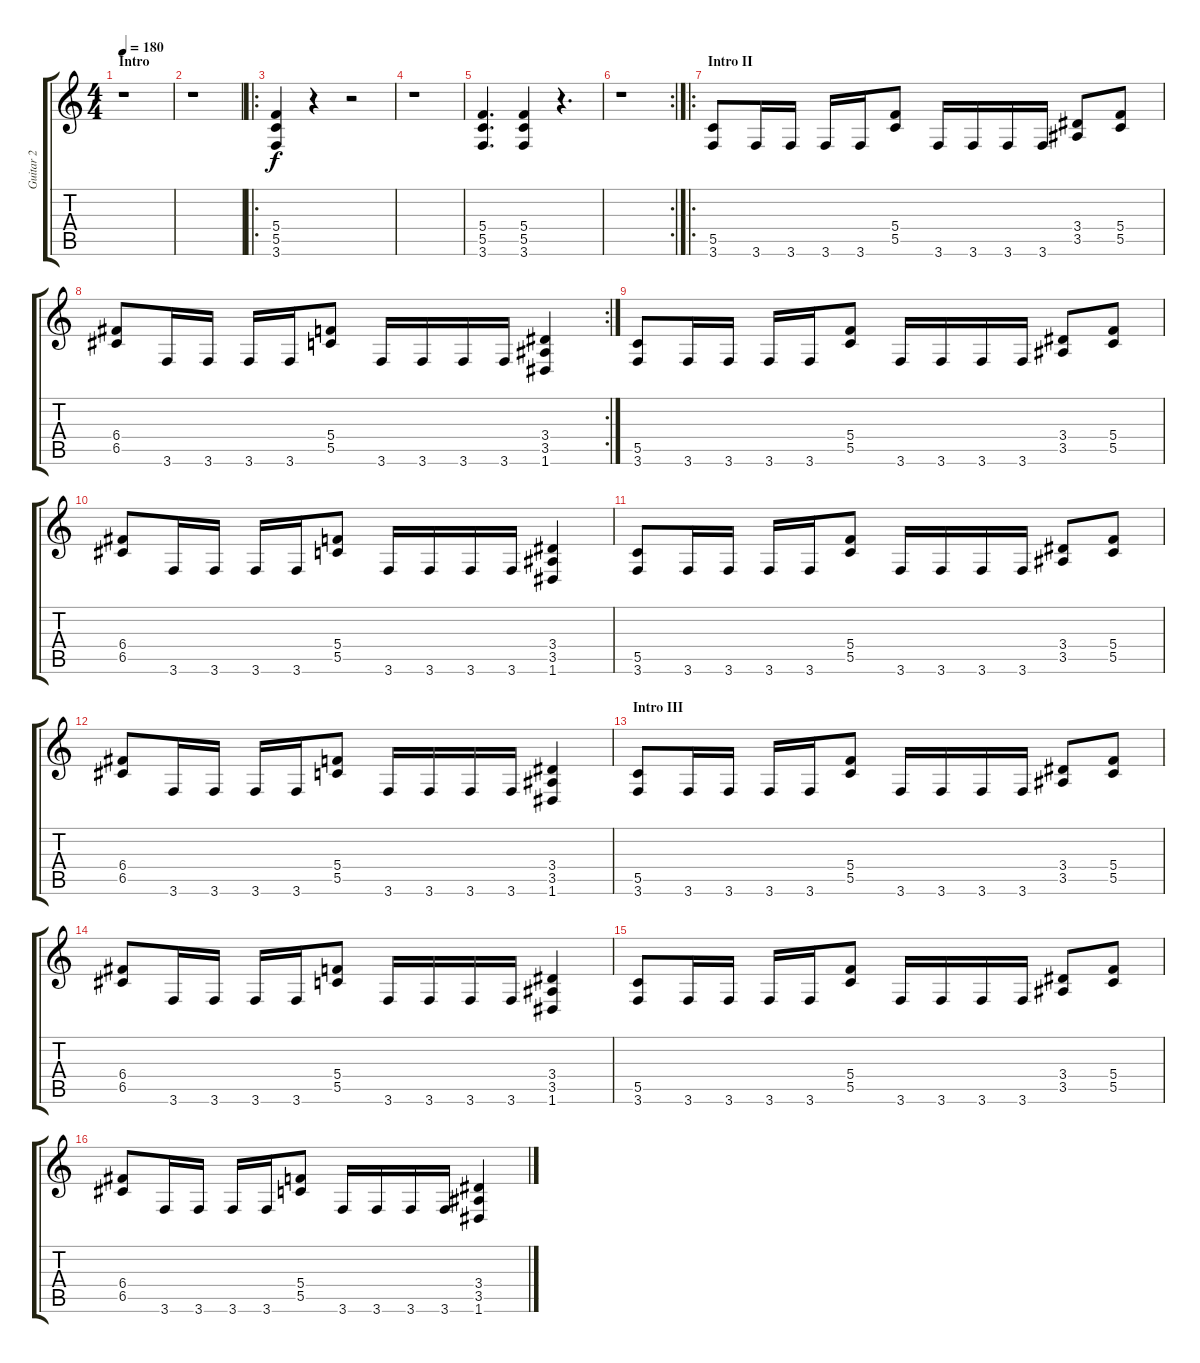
\track ("Guitar 2" "Guitar 2") {instrument overdrivenguitar}
\staff {score tabs}
\tuning (D4 A3 F3 C3 G2 D2) {hide}
\ts (4 4)
\section ("" "Intro")
\tempo 180
\clef g2
\ks c
r.1{dy f instrument overdrivenguitar} |
r.1 |
\ro
(5.4 5.5 3.6).4 r.4 r.2 |
r.1 |
(5.4 5.5 3.6).4{d} (5.4 5.5 3.6).4 r.4{d} |
\rc 2
r.1 |
\ro
\section ("" "Intro II")
(5.5 3.6).8 3.6.16 3.6.16 3.6.16 3.6.16 (5.4 5.5).8 3.6.16 3.6.16 3.6.16 3.6.16 (3.4 3.5).8 (5.4 5.5).8 |
\rc 2
(6.4 6.5).8 3.6.16 3.6.16 3.6.16 3.6.16 (5.4 5.5).8 3.6.16 3.6.16 3.6.16 3.6.16 (3.4 3.5 1.6).4 |
(5.5 3.6).8 3.6.16 3.6.16 3.6.16 3.6.16 (5.4 5.5).8 3.6.16 3.6.16 3.6.16 3.6.16 (3.4 3.5).8 (5.4 5.5).8 |
(6.4 6.5).8 3.6.16 3.6.16 3.6.16 3.6.16 (5.4 5.5).8 3.6.16 3.6.16 3.6.16 3.6.16 (3.4 3.5 1.6).4 |
(5.5 3.6).8 3.6.16 3.6.16 3.6.16 3.6.16 (5.4 5.5).8 3.6.16 3.6.16 3.6.16 3.6.16 (3.4 3.5).8 (5.4 5.5).8 |
(6.4 6.5).8 3.6.16 3.6.16 3.6.16 3.6.16 (5.4 5.5).8 3.6.16 3.6.16 3.6.16 3.6.16 (3.4 3.5 1.6).4 |
\section ("" "Intro III")
(5.5 3.6).8 3.6.16 3.6.16 3.6.16 3.6.16 (5.4 5.5).8 3.6.16 3.6.16 3.6.16 3.6.16 (3.4 3.5).8 (5.4 5.5).8 |
(6.4 6.5).8 3.6.16 3.6.16 3.6.16 3.6.16 (5.4 5.5).8 3.6.16 3.6.16 3.6.16 3.6.16 (3.4 3.5 1.6).4 |
(5.5 3.6).8 3.6.16 3.6.16 3.6.16 3.6.16 (5.4 5.5).8 3.6.16 3.6.16 3.6.16 3.6.16 (3.4 3.5).8 (5.4 5.5).8 |
(6.4 6.5).8 3.6.16 3.6.16 3.6.16 3.6.16 (5.4 5.5).8 3.6.16 3.6.16 3.6.16 3.6.16 (3.4 3.5 1.6).4
